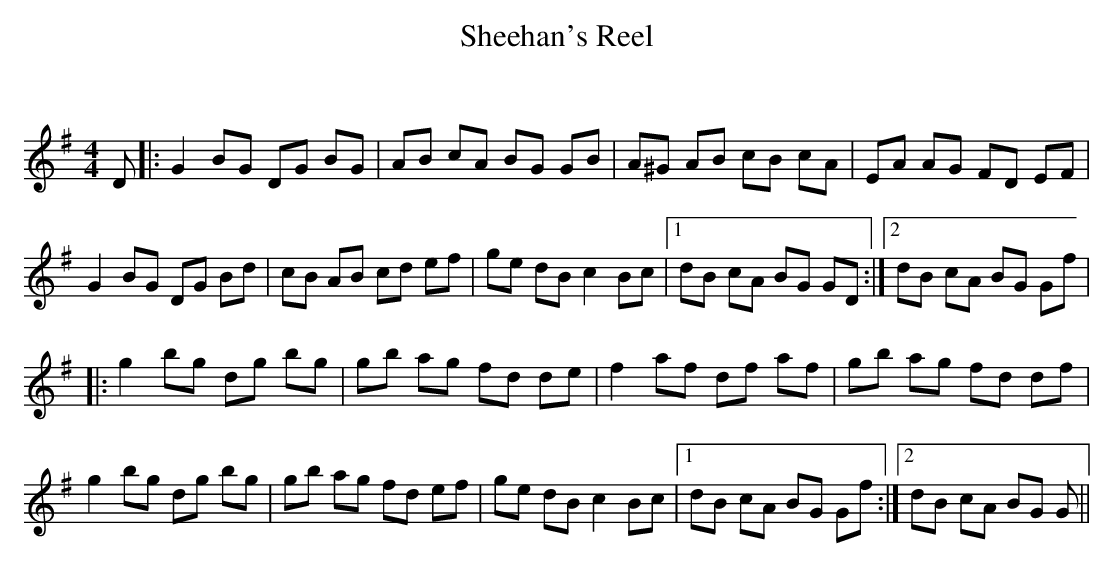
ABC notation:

X:1
T: Sheehan's Reel
C:
Q: 232
K:G
M:4/4
L:1/8
D|:G2 BG DG BG|AB cA BG GB|A^G AB cB cA|EA AG FD EF|
G2 BG DG Bd|cB AB cd ef|ge dB c2 Bc|1dB cA BG GD:|2dB cA BG Gf|
|:g2 bg dg bg|gb ag fd de|f2 af df af|gb ag fd df|
g2 bg dg bg|gb ag fd ef|ge dB c2 Bc|1dB cA BG Gf:|2dB cA BG G||
